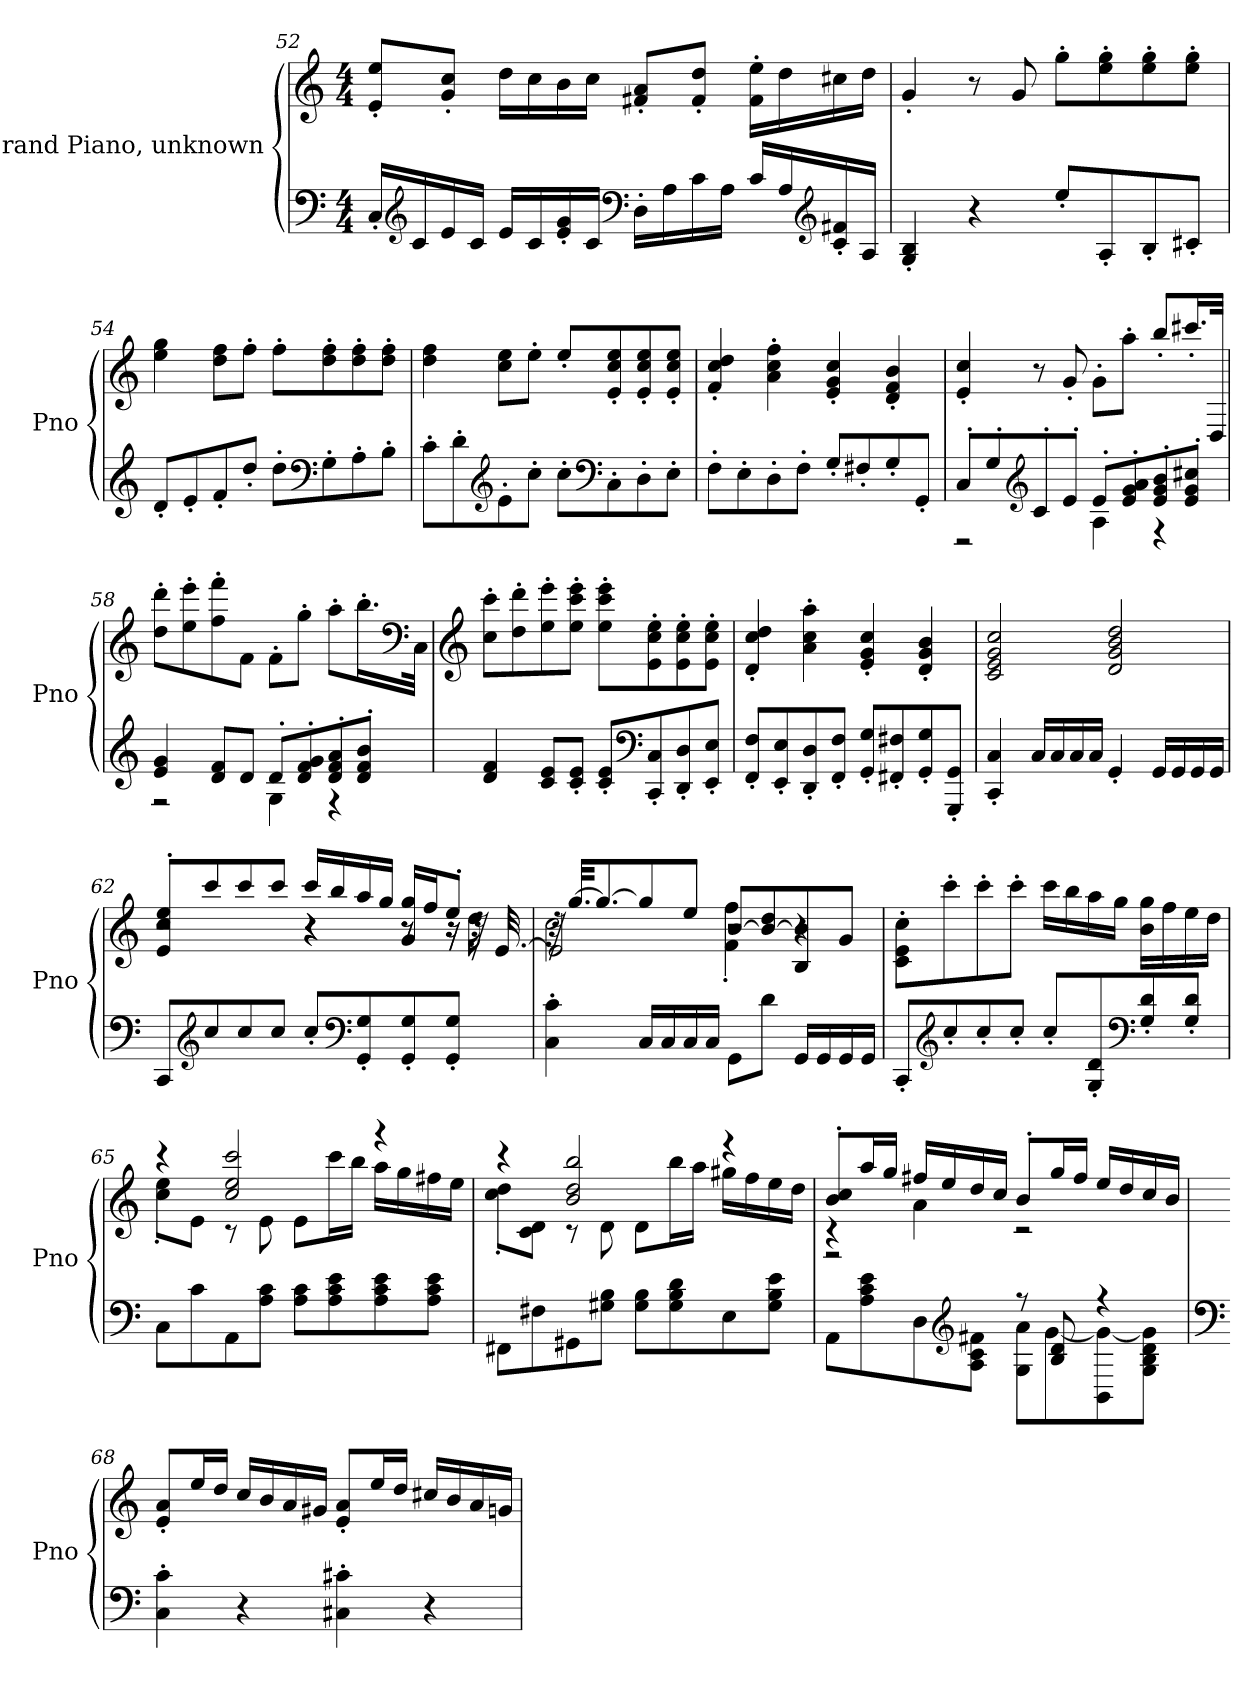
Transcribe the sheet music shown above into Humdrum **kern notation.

**kern	**kern
*part1	*part1
*staff2	*staff1
*I"Grand Piano, unknown	*
*I'Pno	*
*clefF4	*clefG2
*k[]	*k[]
*M4/4	*M4/4
=52	=52
16C'/LL	8e/' 8ee/'L
*clefG2	*
16c/	.
16e/	8g/' 8cc/'J
16c/JJ	.
16e/LL	16dd\LL
16c/	16cc\
16e/' 16g/'	16b\
16c/JJ	16cc\JJ
*clefF4	*
16D'\LL	8f#X/' 8a/'L
16A\	.
16c\	8f#/' 8dd/'J
16A\JJ	.
16c/LL	16f#\' 16ee\'LL
16A/	16dd\
*clefG2	*
16c/' 16f#X/'	16cc#X\
16A/JJ	16dd\JJ
!!LO:LB:g=z
=53	=53
4G/' 4B/'	4g'/
4r	8r
.	8g/
8ee'/L	8gg'\L
8A'/	8ee\' 8gg\'
8B'/	8ee\' 8gg\'
8c#X'/J	8ee\' 8gg\'J
=54	=54
8d'/L	4ee\ 4gg\
8e'/	.
8f'/	8dd\ 8ff\L
8dd'/J	8ff'\J
8dd'\L	8ff'\L
*clefF4	*
8G'\	8dd\' 8ff\'
8A'\	8dd\' 8ff\'
8B'\J	8dd\' 8ff\'J
=55	=55
8c'\L	4dd\ 4ff\
8d'\	.
*clefG2	*
8e'\	8cc\ 8ee\L
8cc'\J	8ee'\J
8cc'\L	8ee'/L
*clefF4	*
8C'\	8e/' 8cc/' 8ee/'
8D'\	8e/' 8cc/' 8ee/'
8E'\J	8e/' 8cc/' 8ee/'J
=56	=56
8F'\L	4f/' 4cc/' 4dd/'
8E'\	.
8D'\	4a\' 4cc\' 4ff\'
8F'\J	.
8G'/L	4e/' 4g/' 4cc/'
8F#X'/	.
8G'/	4d/' 4f/' 4b/'
8GG'/J	.
!!LO:PB:g=z
=57	=57
*^	*
8C'/L	2r	4e/' 4cc/'
8G'/	.	.
*clefG2	*	*
8c'/	.	8r
8e'/J	.	8g'/
8e'/L	4A\	8g'\L
8e/' 8g/' 8a/'	.	8aa'\J
8e/' 8g/' 8b/'	4r	8bb'/L
8e/' 8g/' 8cc#X/'J	.	16.ccc#X'/L
.	.	32D/JJk
=58	=58	=58
4e/ 4g/	2r	8dd\' 8ddd\'L
.	.	8ee\' 8eee\'
8d/ 8f/L	.	8ff\' 8fff\'
8d/J	.	8f\J
8d'/L	4G\	8f'\L
8d/' 8f/' 8g/'	.	8gg'\J
8d/' 8f/' 8a/'	4r	8aa'\L
8d/' 8f/' 8b/'J	.	16.bb'\L
*	*	*clefF4
.	.	32C\JJk
*v	*v	*
=59	=59
*	*clefG2
4d/ 4f/	8cc\' 8ccc\'L
.	8dd\' 8ddd\'
8c/ 8e/L	8ee\' 8eee\'
8c/' 8e/'J	8ee\' 8ccc\' 8eee\'J
8c/' 8e/'L	8ee\' 8ccc\' 8eee\'L
*clefF4	*
8CC/' 8C/'	8e\' 8cc\' 8ee\'
8DD/' 8D/'	8e\' 8cc\' 8ee\'
8EE/' 8E/'J	8e\' 8cc\' 8ee\'J
!!LO:LB:g=z
=60	=60
8FF/' 8F/'L	4d/' 4cc/' 4dd/'
8EE/' 8E/'	.
8DD/' 8D/'	4a\' 4cc\' 4aa\'
8FF/' 8F/'J	.
8GG/' 8G/'L	4e/' 4g/' 4cc/'
8FF#X/' 8F#X/'	.
8GG/' 8G/'	4d/' 4g/' 4b/'
8GGG/' 8GG/'J	.
=61	=61
4CC/' 4C/'	2c/ 2e/ 2g/ 2cc/
16C/LL	.
16C/	.
16C/	.
16C/JJ	.
4GG'/	2d/ 2g/ 2b/ 2dd/
16GG/LL	.
16GG/	.
16GG/	.
16GG/JJ	.
=62	=62
*	*^
*	*	*^
8CC/L	8e/' 8cc/' 8ee/'L	2r	2r
*clefG2	*	*	*
8cc/	8ccc/	.	.
8cc/	8ccc/	.	.
8cc/J	8ccc/J	.	.
8cc'/L	16ccc/LL	4r	4r
.	16bb/	.	.
*clefF4	*	*	*
8GG/' 8G/'	16aa/	.	.
.	16gg/JJ	.	.
8GG/' 8G/'	16g/ 16gg/LL	8r	8r
.	16ff/J	.	.
8GG/' 8G/'J	8ee'/J	16r	16r
.	.	16dd\	64r
.	.	.	[32.e/
!!LO:LB:g=z	!!	!!
=63	=63	=63	=63
4C\' 4c\'	64r	2cc\	2e/]
.	[32.gg/KKL	.	.
.	8.gg/_	.	.
16C/LL	8gg/]	.	.
16C/	.	.	.
16C/	8ee/J	.	.
16C/JJ	.	.	.
8GG\L	[8b/L	4f\' 4ff\'	2r
8d\J	8b/_ 8dd/	.	.
16GG/LL	8B/ 8b/]	4r	.
16GG/	.	.	.
16GG/	8g/J	.	.
16GG/JJ	.	.	.
*	*v	*v	*v
=64	=64
8CC'/L	8c\' 8e\' 8cc\'L
*clefG2	*
8cc'/	8ccc'\
8cc'/	8ccc'\
8cc'/J	8ccc'\J
8cc'/L	16ccc\LL
.	16bb\
8G/' 8d/'	16aa\
.	16gg\JJ
*clefF4	*
8G/' 8d/'	16b\ 16gg\LL
.	16ff\
8G/' 8d/'J	16ee\
.	16dd\JJ
!!LO:LB:g=z
=65	=65
*	*^
8C\L	4r	8cc\' 8ee\'L
8c\	.	8e\J
8AA\	2cc/ 2ee/ 2ccc/	8r
8A\ 8c\J	.	8e\
8A\ 8c\L	.	8e\L
8A\ 8c\ 8e\	.	16ccc\L
.	.	16bb\JJ
8A\ 8c\ 8e\	4r	16aa\LL
.	.	16gg\
8A\ 8c\ 8e\J	.	16ff#X\
.	.	16ee\JJ
=66	=66	=66
8FF#X\L	4r	8cc\' 8dd\'L
8F#X\	.	8c\ 8d\J
8GG#X\	2b/ 2dd/ 2bb/	8r
8G#X\ 8B\J	.	8d\
8G#\ 8B\L	.	8d\L
8G#\ 8B\ 8d\	.	16bb\L
.	.	16aa\JJ
8E\	4r	16gg#X\LL
.	.	16ff\
8G#\ 8B\ 8e\J	.	16ee\
.	.	16dd\JJ
=67	=67	=67
*^	*	*
2r	8AA\L	8b/' 8cc/'L	4r
.	8A\ 8c\ 8e\	16aa/L	.
.	.	16gg/JJ	.
.	8D\	16ff#X/LL	4a\
.	.	16ee/	.
*clefG2	*	*	*
.	8A\ 8c\ 8f#X\J	16dd/	.
.	.	16cc/JJ	.
8r	8G\ 8a\L	8b'/L	2r
8B/ 8d/	[8g\	16gg/L	.
.	.	16ff#/JJ	.
4r	8BB\ 8g\_	16ee/LL	.
.	.	16dd/	.
.	8G\ 8B\ 8d\ 8g\]J	16cc/	.
.	.	16b/JJ	.
*v	*v	*	*
*	*v	*v
!!LO:LB:g=z
=68	=68
*clefF4	*
4C\' 4c\'	8e/' 8a/'L
.	16ee/L
.	16dd/JJ
4r	16cc/LL
.	16b/
.	16a/
.	16g#X/JJ
4C#X\' 4c#X\'	8e/' 8a/'L
.	16ee/L
.	16dd/JJ
4r	16cc#X/LL
.	16b/
.	16a/
.	16gn/JJ
=	=
*-	*-
